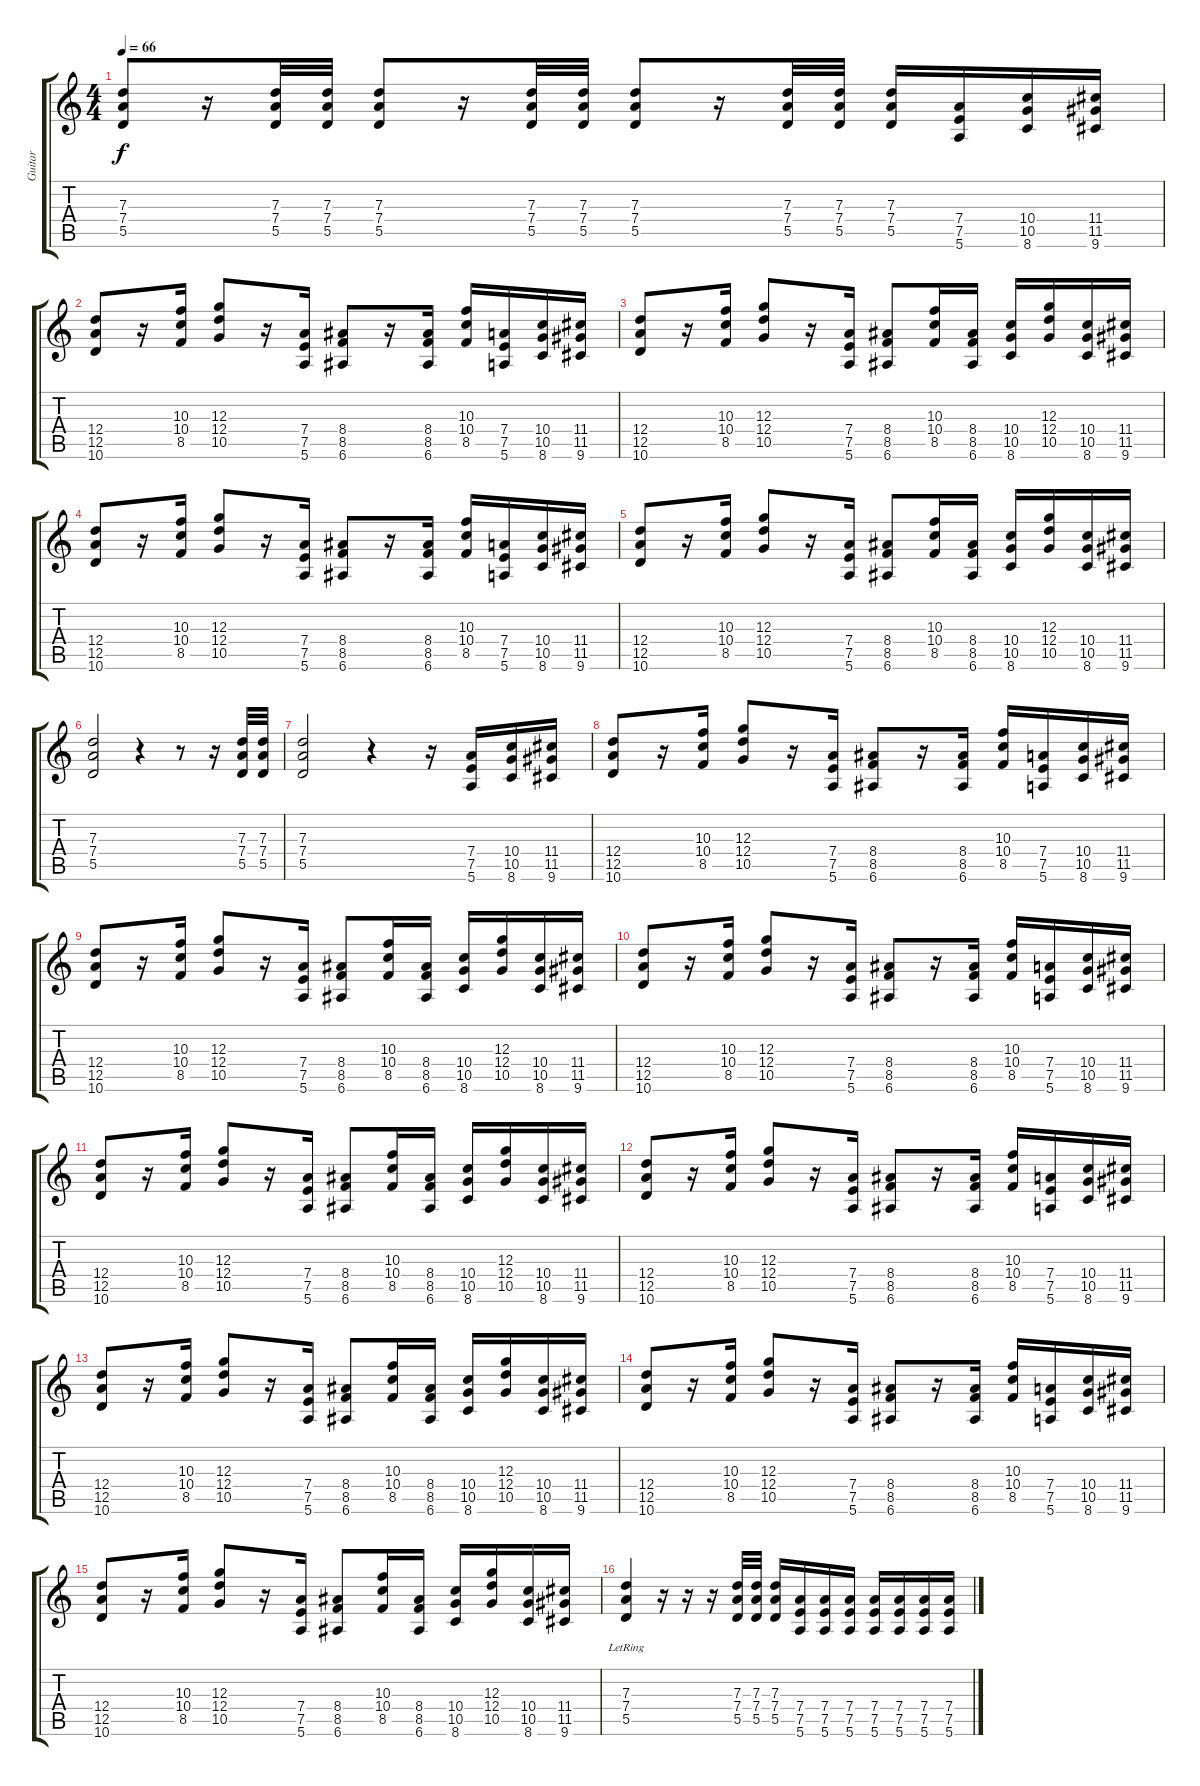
\track ("Guitar" "Guitar") {instrument distortionguitar}
\staff {score tabs}
\tuning (E4 B3 G3 D3 A2 E2) {hide}
\ts (4 4)
\tempo 66
\clef g2
\ks c
(7.3 7.4 5.5).8{dy f instrument distortionguitar} r.16 (7.3 7.4 5.5).32 (7.3 7.4 5.5).32 (7.3 7.4 5.5).8 r.16 (7.3 7.4 5.5).32 (7.3 7.4 5.5).32 (7.3 7.4 5.5).8 r.16 (7.3 7.4 5.5).32 (7.3 7.4 5.5).32 (7.3 7.4 5.5).16 (7.4 7.5 5.6).16 (10.4 10.5 8.6).16 (11.4 11.5 9.6).16 |
(12.4 12.5 10.6).8 r.16 (10.3 10.4 8.5).16 (12.3 12.4 10.5).8 r.16 (7.4 7.5 5.6).16 (8.4 8.5 6.6).8 r.16 (8.4 8.5 6.6).16 (10.3 10.4 8.5).16 (7.4 7.5 5.6).16 (10.4 10.5 8.6).16 (11.4 11.5 9.6).16 |
(12.4 12.5 10.6).8 r.16 (10.3 10.4 8.5).16 (12.3 12.4 10.5).8 r.16 (7.4 7.5 5.6).16 (8.4 8.5 6.6).8 (10.3 10.4 8.5).16 (8.4 8.5 6.6).16 (10.4 10.5 8.6).16 (12.3 12.4 10.5).16 (10.4 10.5 8.6).16 (11.4 11.5 9.6).16 |
(12.4 12.5 10.6).8 r.16 (10.3 10.4 8.5).16 (12.3 12.4 10.5).8 r.16 (7.4 7.5 5.6).16 (8.4 8.5 6.6).8 r.16 (8.4 8.5 6.6).16 (10.3 10.4 8.5).16 (7.4 7.5 5.6).16 (10.4 10.5 8.6).16 (11.4 11.5 9.6).16 |
(12.4 12.5 10.6).8 r.16 (10.3 10.4 8.5).16 (12.3 12.4 10.5).8 r.16 (7.4 7.5 5.6).16 (8.4 8.5 6.6).8 (10.3 10.4 8.5).16 (8.4 8.5 6.6).16 (10.4 10.5 8.6).16 (12.3 12.4 10.5).16 (10.4 10.5 8.6).16 (11.4 11.5 9.6).16 |
(7.3 7.4 5.5).2 r.4 r.8 r.16 (7.3 7.4 5.5).32 (7.3 7.4 5.5).32 |
(7.3 7.4 5.5).2 r.4 r.16 (7.4 7.5 5.6).16 (10.4 10.5 8.6).16 (11.4 11.5 9.6).16 |
(12.4 12.5 10.6).8 r.16 (10.3 10.4 8.5).16 (12.3 12.4 10.5).8 r.16 (7.4 7.5 5.6).16 (8.4 8.5 6.6).8 r.16 (8.4 8.5 6.6).16 (10.3 10.4 8.5).16 (7.4 7.5 5.6).16 (10.4 10.5 8.6).16 (11.4 11.5 9.6).16 |
(12.4 12.5 10.6).8 r.16 (10.3 10.4 8.5).16 (12.3 12.4 10.5).8 r.16 (7.4 7.5 5.6).16 (8.4 8.5 6.6).8 (10.3 10.4 8.5).16 (8.4 8.5 6.6).16 (10.4 10.5 8.6).16 (12.3 12.4 10.5).16 (10.4 10.5 8.6).16 (11.4 11.5 9.6).16 |
(12.4 12.5 10.6).8 r.16 (10.3 10.4 8.5).16 (12.3 12.4 10.5).8 r.16 (7.4 7.5 5.6).16 (8.4 8.5 6.6).8 r.16 (8.4 8.5 6.6).16 (10.3 10.4 8.5).16 (7.4 7.5 5.6).16 (10.4 10.5 8.6).16 (11.4 11.5 9.6).16 |
(12.4 12.5 10.6).8 r.16 (10.3 10.4 8.5).16 (12.3 12.4 10.5).8 r.16 (7.4 7.5 5.6).16 (8.4 8.5 6.6).8 (10.3 10.4 8.5).16 (8.4 8.5 6.6).16 (10.4 10.5 8.6).16 (12.3 12.4 10.5).16 (10.4 10.5 8.6).16 (11.4 11.5 9.6).16 |
(12.4 12.5 10.6).8 r.16 (10.3 10.4 8.5).16 (12.3 12.4 10.5).8 r.16 (7.4 7.5 5.6).16 (8.4 8.5 6.6).8 r.16 (8.4 8.5 6.6).16 (10.3 10.4 8.5).16 (7.4 7.5 5.6).16 (10.4 10.5 8.6).16 (11.4 11.5 9.6).16 |
(12.4 12.5 10.6).8 r.16 (10.3 10.4 8.5).16 (12.3 12.4 10.5).8 r.16 (7.4 7.5 5.6).16 (8.4 8.5 6.6).8 (10.3 10.4 8.5).16 (8.4 8.5 6.6).16 (10.4 10.5 8.6).16 (12.3 12.4 10.5).16 (10.4 10.5 8.6).16 (11.4 11.5 9.6).16 |
(12.4 12.5 10.6).8 r.16 (10.3 10.4 8.5).16 (12.3 12.4 10.5).8 r.16 (7.4 7.5 5.6).16 (8.4 8.5 6.6).8 r.16 (8.4 8.5 6.6).16 (10.3 10.4 8.5).16 (7.4 7.5 5.6).16 (10.4 10.5 8.6).16 (11.4 11.5 9.6).16 |
(12.4 12.5 10.6).8 r.16 (10.3 10.4 8.5).16 (12.3 12.4 10.5).8 r.16 (7.4 7.5 5.6).16 (8.4 8.5 6.6).8 (10.3 10.4 8.5).16 (8.4 8.5 6.6).16 (10.4 10.5 8.6).16 (12.3 12.4 10.5).16 (10.4 10.5 8.6).16 (11.4 11.5 9.6).16 |
(7.3{lr} 7.4 5.5).4 r.16 r.16 r.16 (7.3 7.4 5.5).32 (7.3 7.4 5.5).32 (7.3 7.4 5.5).16 (7.4 7.5 5.6).16 (7.4 7.5 5.6).16 (7.4 7.5 5.6).16 (7.4 7.5 5.6).16 (7.4 7.5 5.6).16 (7.4 7.5 5.6).16 (7.4 7.5 5.6).16
